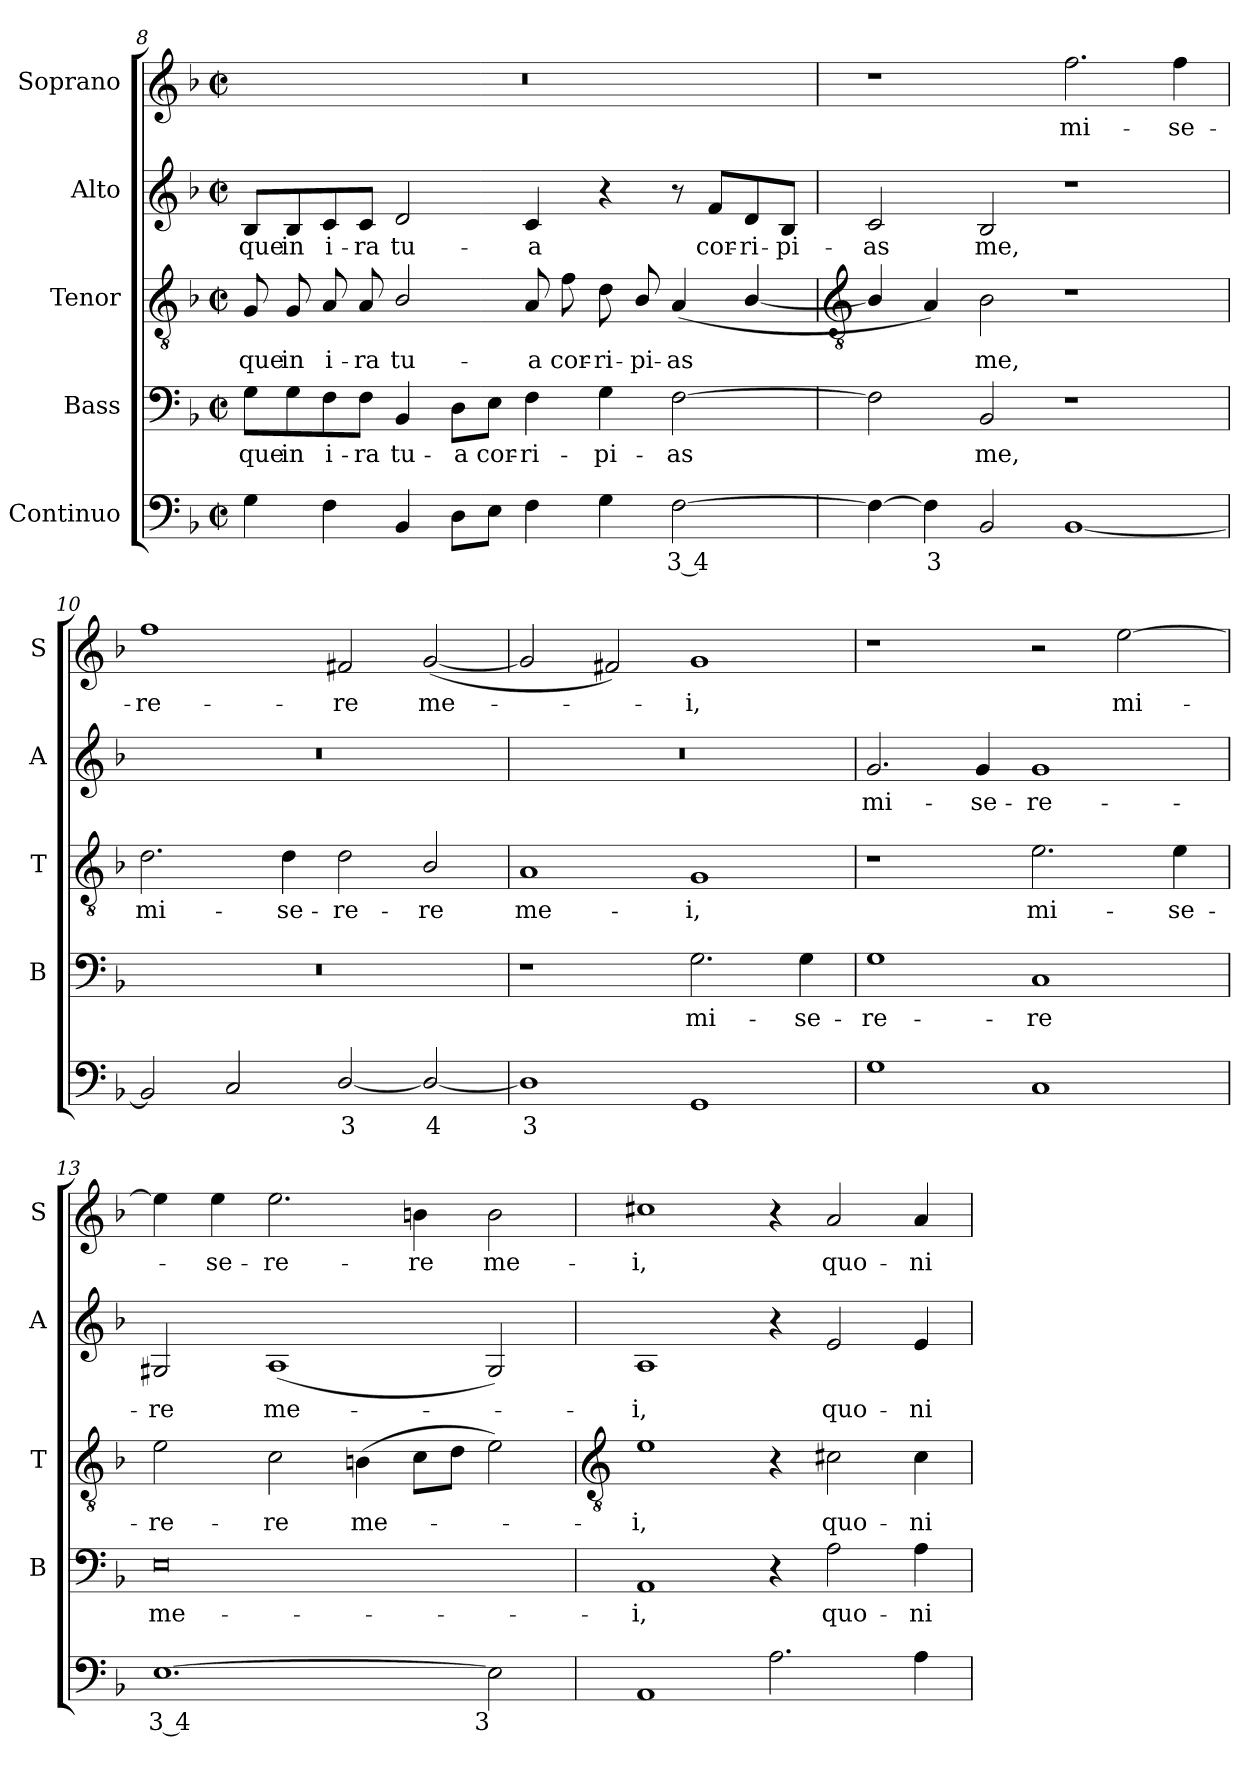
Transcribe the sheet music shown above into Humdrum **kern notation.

**kern	**text	**kern	**text	**kern	**text	**kern	**text	**kern	**text
*part5	*part5	*part4	*part4	*part3	*part3	*part2	*part2	*part1	*part1
*staff5	*staff5	*staff4	*staff4	*staff3	*staff3	*staff2	*staff2	*staff1	*staff1
*I"Continuo	*	*I"Bass	*	*I"Tenor	*	*I"Alto	*	*I"Soprano	*
*	*	*I'B	*	*I'T	*	*I'A	*	*I'S	*
*clefF4	*	*clefF4	*	*clefGv2	*	*clefG2	*	*clefG2	*
*k[b-]	*	*k[b-]	*	*k[b-]	*	*k[b-]	*	*k[b-]	*
*F:	*	*F:	*	*F:	*	*F:	*	*F:	*
*M4/2	*	*M4/2	*	*M4/2	*	*M4/2	*	*M4/2	*
*met(c|)	*	*met(c|)	*	*met(c|)	*	*met(c|)	*	*met(c|)	*
=8	=8	=8	=8	=8	=8	=8	=8	=8	=8
!	!	!	!LO:LY:b	!	!LO:LY:b	!	!LO:LY:b	!	!
4G	.	8G\L	-que	8G	-que	8B-/L	-que	0r	.
!	!	!	!LO:LY:b	!	!LO:LY:b	!	!LO:LY:b	!	!
.	.	8G\	in	8G	in	8B-/	in	.	.
!	!	!	!LO:LY:b	!	!LO:LY:b	!	!LO:LY:b	!	!
4F	.	8F\	i-	8A	i-	8c/	i-	.	.
!	!	!	!LO:LY:b	!	!LO:LY:b	!	!LO:LY:b	!	!
.	.	8F\J	-ra	8A	-ra	8c/J	-ra	.	.
!	!	!	!LO:LY:b	!	!LO:LY:b	!	!LO:LY:b	!	!
4BB-	.	4BB-	tu-	2B-/	tu-	2d	tu-	.	.
!	!	!	!LO:LY:b	!	!	!	!	!	!
8DL	.	8D\L	-a	.	.	.	.	.	.
!	!	!	!LO:LY:b	!	!	!	!	!	!
8EJ	.	8E\J	cor-	.	.	.	.	.	.
!	!	!	!LO:LY:b	!	!LO:LY:b	!	!LO:LY:b	!	!
4F	.	4F	-ri-	8A	-a	4c	-a	.	.
!	!	!	!	!	!LO:LY:b	!	!	!	!
.	.	.	.	8f	cor-	.	.	.	.
!	!	!	!LO:LY:b	!	!LO:LY:b	!	!	!	!
4G	.	4G	-pi-	8d	-ri-	4r	.	.	.
!	!	!	!	!	!LO:LY:b	!	!	!	!
.	.	.	.	8B-/	-pi-	.	.	.	.
!	!LO:LY:b	!	!LO:LY:b	!	!LO:LY:b	!	!	!	!
[2F	3 4	[2F	-as	(<4A	-as	8r	.	.	.
!	!	!	!	!	!	!	!LO:LY:b	!	!
.	.	.	.	.	.	8f/L	cor-	.	.
!	!	!	!	!	!	!	!LO:LY:b	!	!
.	.	.	.	[4B-/	.	8d/	-ri-	.	.
!	!	!	!	!	!	!	!LO:LY:b	!	!
.	.	.	.	.	.	8B-/J	-pi-	.	.
!!LO:LB:g=z
=9	=9	=9	=9	=9	=9	=9	=9	=9	=9
*	*	*	*	*clefGv2	*	*	*	*	*
!	!	!	!	!	!	!	!LO:LY:b	!	!
4F_	.	2F]	.	4B-/]	.	2c	-as	1r	.
!	!LO:LY:b	!	!	!	!	!	!	!	!
4F]	3	.	.	4A)	.	.	.	.	.
!	!	!	!LO:LY:b	!	!LO:LY:b	!	!LO:LY:b	!	!
2BB-	.	2BB-	me,	2B-	me,	2B-	me,	.	.
!	!	!	!	!	!	!	!	!	!LO:LY:b
[1BB-	.	1r	.	1r	.	1r	.	2.ff	mi-
!	!	!	!	!	!	!	!	!	!LO:LY:b
.	.	.	.	.	.	.	.	4ff	-se-
=10	=10	=10	=10	=10	=10	=10	=10	=10	=10
!	!	!	!	!	!LO:LY:b	!	!	!	!LO:LY:b
2BB-]	.	0r	.	2.d	mi-	0r	.	1ff	-re-
2C	.	.	.	.	.	.	.	.	.
!	!	!	!	!	!LO:LY:b	!	!	!	!
.	.	.	.	4d	-se-	.	.	.	.
!	!LO:LY:b	!	!	!	!LO:LY:b	!	!	!	!LO:LY:b
[2D/	3	.	.	2d	-re-	.	.	2f#X	-re
!	!LO:LY:b	!	!	!	!LO:LY:b	!	!	!	!LO:LY:b
2D/_	4	.	.	2B-/	-re	.	.	(<[2g	me-
=11	=11	=11	=11	=11	=11	=11	=11	=11	=11
!	!LO:LY:b	!	!	!	!LO:LY:b	!	!	!	!
1D]	3	1r	.	1A	me-	0r	.	2g]	.
.	.	.	.	.	.	.	.	2f#X)	.
!	!	!	!LO:LY:b	!	!LO:LY:b	!	!	!	!LO:LY:b
1GG	.	2.G	mi-	1G	-i,	.	.	1g	i,
!	!	!	!LO:LY:b	!	!	!	!	!	!
.	.	4G	-se-	.	.	.	.	.	.
=12	=12	=12	=12	=12	=12	=12	=12	=12	=12
!	!	!	!LO:LY:b	!	!	!	!LO:LY:b	!	!
1G	.	1G	-re-	1r	.	2.g	mi-	1r	.
!	!	!	!	!	!	!	!LO:LY:b	!	!
.	.	.	.	.	.	4g	-se-	.	.
!	!	!	!LO:LY:b	!	!LO:LY:b	!	!LO:LY:b	!	!
1C	.	1C	-re	2.e	mi-	1g	-re-	2r	.
!	!	!	!	!	!	!	!	!	!LO:LY:b
.	.	.	.	.	.	.	.	[2ee	mi-
!	!	!	!	!	!LO:LY:b	!	!	!	!
.	.	.	.	4e	-se-	.	.	.	.
=13	=13	=13	=13	=13	=13	=13	=13	=13	=13
!	!LO:LY:b	!	!LO:LY:b	!	!LO:LY:b	!	!LO:LY:b	!	!
[1.E	3 4	0E	me-	2e	-re-	2G#X	-re	4ee]	.
!	!	!	!	!	!	!	!	!	!LO:LY:b
.	.	.	.	.	.	.	.	4ee	se-
!	!	!	!	!	!LO:LY:b	!	!LO:LY:b	!	!LO:LY:b
.	.	.	.	2c	-re	(<1A	me-	2.ee	-re-
!	!	!	!	!	!LO:LY:b	!	!	!	!
.	.	.	.	(>4Bn	me-	.	.	.	.
!	!	!	!	!	!	!	!	!	!LO:LY:b
.	.	.	.	8cL	.	.	.	4bn	-re
.	.	.	.	8dJ	.	.	.	.	.
!	!LO:LY:b	!	!	!	!	!	!	!	!LO:LY:b
2E]	3	.	.	2e)	.	2G#)	.	2b	me-
!!LO:LB:g=z
=14	=14	=14	=14	=14	=14	=14	=14	=14	=14
*	*	*	*	*clefGv2	*	*	*	*	*
!	!	!	!LO:LY:b	!	!LO:LY:b	!	!LO:LY:b	!	!LO:LY:b
1AA	.	1AA	-i,	1e	i,	1A	i,	1cc#X	-i,
2.A	.	4r	.	4r	.	4r	.	4r	.
!	!	!	!LO:LY:b	!	!LO:LY:b	!	!LO:LY:b	!	!LO:LY:b
.	.	2A	quo-	2c#X	quo-	2e	quo-	2a	quo-
!	!	!	!LO:LY:b	!	!LO:LY:b	!	!LO:LY:b	!	!LO:LY:b
4A	.	4A	-ni-	4c#	-ni-	4e	-ni-	4a	-ni-
=	=	=	=	=	=	=	=	=	=
*-	*-	*-	*-	*-	*-	*-	*-	*-	*-
